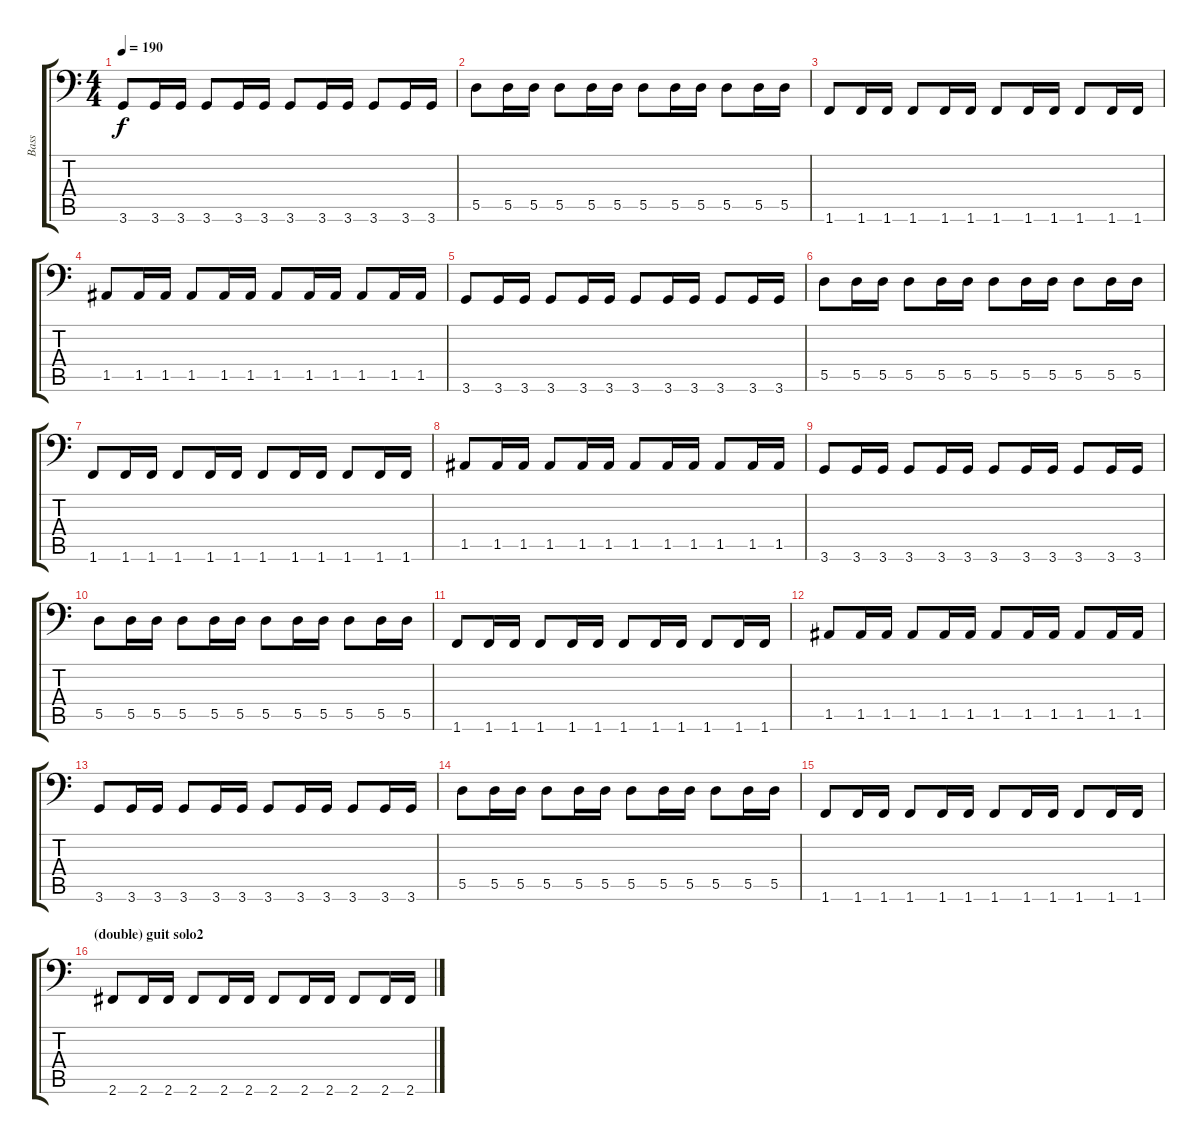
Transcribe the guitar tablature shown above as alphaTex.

\track ("Bass" "Bass") {instrument electricbassfinger}
\staff {score tabs}
\tuning (E3 B2 G2 D2 A1 E1) {hide}
\ts (4 4)
\tempo 190
\clef f4
\ks c
3.6.8{dy f} 3.6.16 3.6.16 3.6.8 3.6.16 3.6.16 3.6.8 3.6.16 3.6.16 3.6.8 3.6.16 3.6.16 |
5.5.8 5.5.16 5.5.16 5.5.8 5.5.16 5.5.16 5.5.8 5.5.16 5.5.16 5.5.8 5.5.16 5.5.16 |
1.6.8 1.6.16 1.6.16 1.6.8 1.6.16 1.6.16 1.6.8 1.6.16 1.6.16 1.6.8 1.6.16 1.6.16 |
1.5.8 1.5.16 1.5.16 1.5.8 1.5.16 1.5.16 1.5.8 1.5.16 1.5.16 1.5.8 1.5.16 1.5.16 |
3.6.8 3.6.16 3.6.16 3.6.8 3.6.16 3.6.16 3.6.8 3.6.16 3.6.16 3.6.8 3.6.16 3.6.16 |
5.5.8 5.5.16 5.5.16 5.5.8 5.5.16 5.5.16 5.5.8 5.5.16 5.5.16 5.5.8 5.5.16 5.5.16 |
1.6.8 1.6.16 1.6.16 1.6.8 1.6.16 1.6.16 1.6.8 1.6.16 1.6.16 1.6.8 1.6.16 1.6.16 |
1.5.8 1.5.16 1.5.16 1.5.8 1.5.16 1.5.16 1.5.8 1.5.16 1.5.16 1.5.8 1.5.16 1.5.16 |
3.6.8 3.6.16 3.6.16 3.6.8 3.6.16 3.6.16 3.6.8 3.6.16 3.6.16 3.6.8 3.6.16 3.6.16 |
5.5.8 5.5.16 5.5.16 5.5.8 5.5.16 5.5.16 5.5.8 5.5.16 5.5.16 5.5.8 5.5.16 5.5.16 |
1.6.8 1.6.16 1.6.16 1.6.8 1.6.16 1.6.16 1.6.8 1.6.16 1.6.16 1.6.8 1.6.16 1.6.16 |
1.5.8 1.5.16 1.5.16 1.5.8 1.5.16 1.5.16 1.5.8 1.5.16 1.5.16 1.5.8 1.5.16 1.5.16 |
3.6.8 3.6.16 3.6.16 3.6.8 3.6.16 3.6.16 3.6.8 3.6.16 3.6.16 3.6.8 3.6.16 3.6.16 |
5.5.8 5.5.16 5.5.16 5.5.8 5.5.16 5.5.16 5.5.8 5.5.16 5.5.16 5.5.8 5.5.16 5.5.16 |
1.6.8 1.6.16 1.6.16 1.6.8 1.6.16 1.6.16 1.6.8 1.6.16 1.6.16 1.6.8 1.6.16 1.6.16 |
\section ("" "(double) guit solo2")
2.6.8 2.6.16 2.6.16 2.6.8 2.6.16 2.6.16 2.6.8 2.6.16 2.6.16 2.6.8 2.6.16 2.6.16
